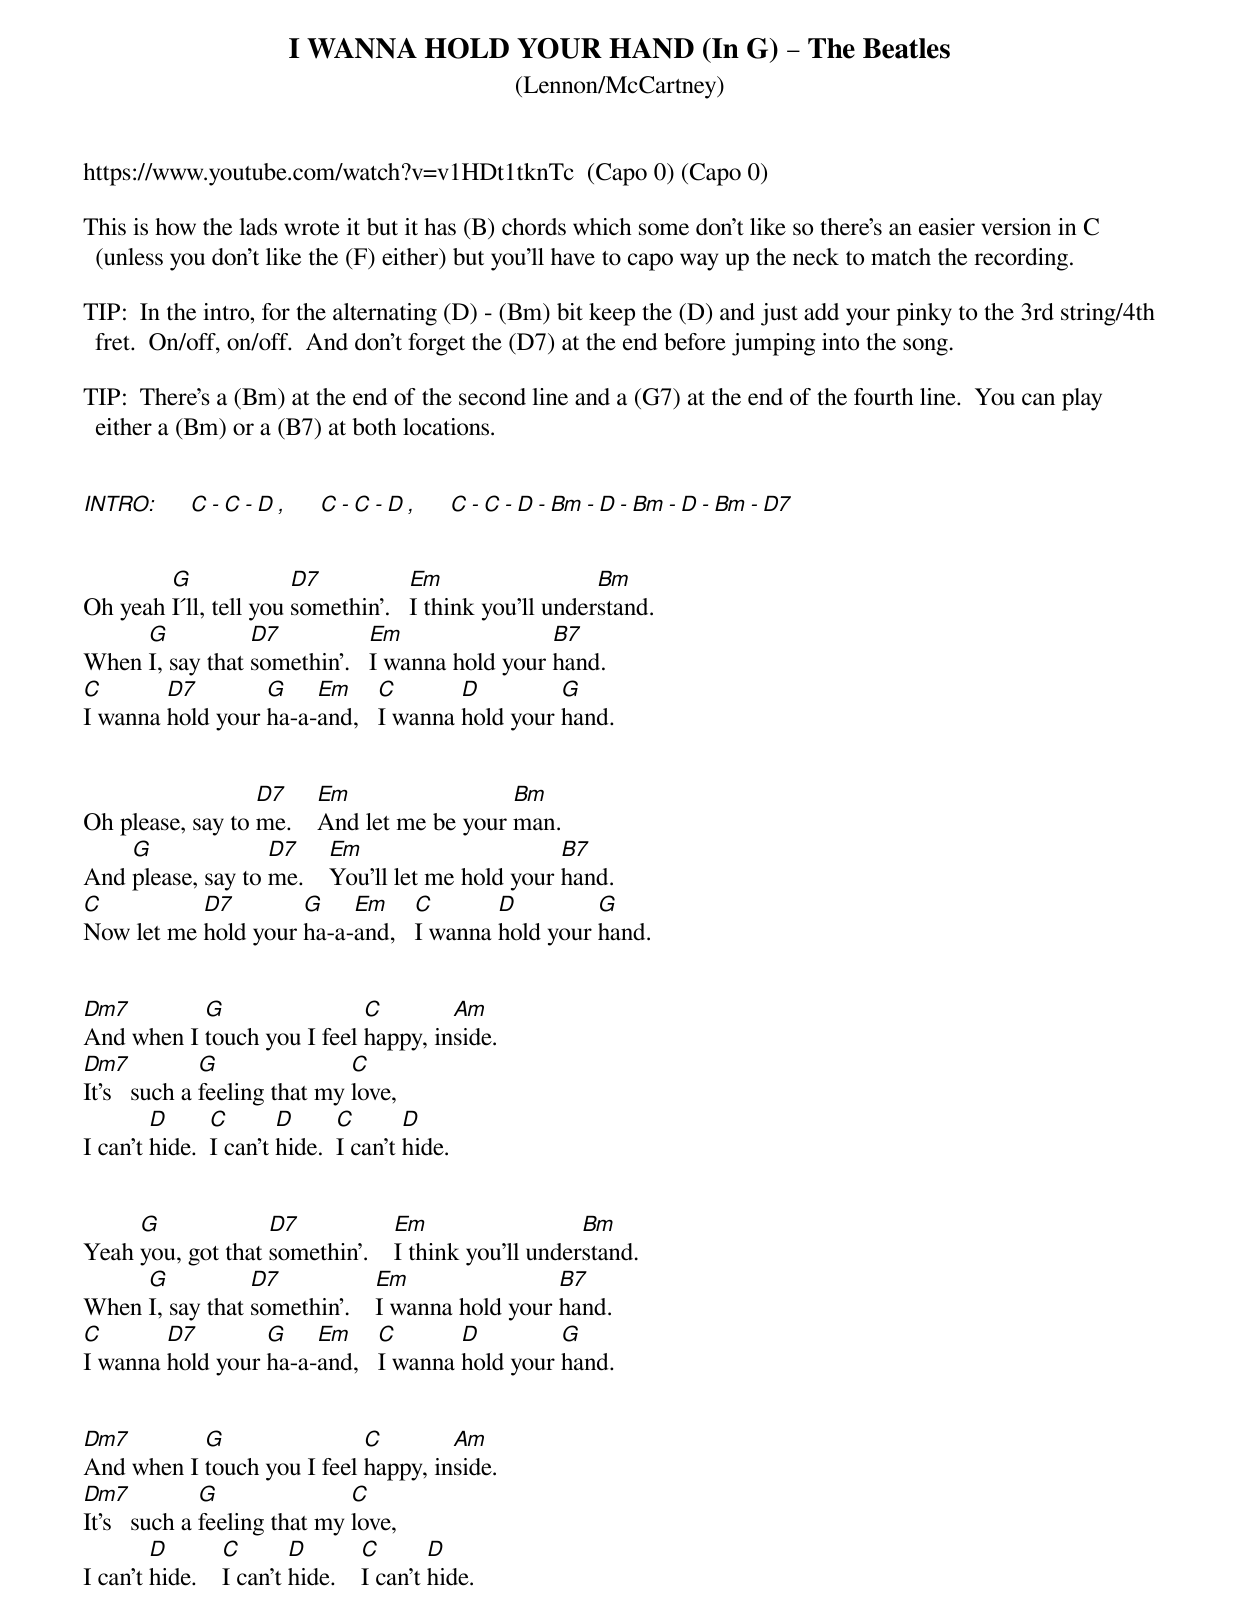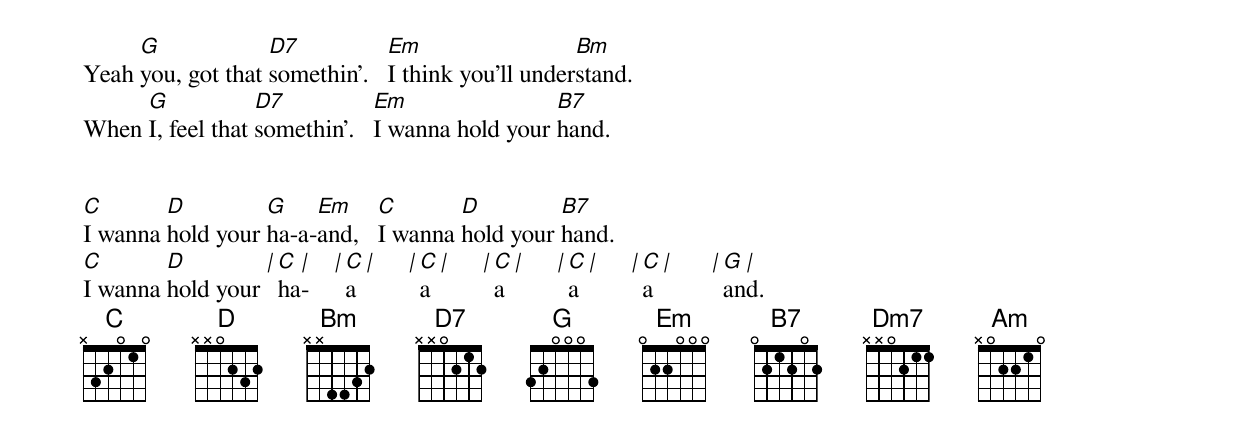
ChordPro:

{define: B7 base-fret 1 frets 0 2 1 2 0 2}
{define: Bm base-fret 1 frets x x 4 4 3 2}
{t: I WANNA HOLD YOUR HAND (In G) – The Beatles }
{st: (Lennon/McCartney) }
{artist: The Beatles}
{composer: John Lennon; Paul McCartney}


https://www.youtube.com/watch?v=v1HDt1tknTc  (Capo 0) (Capo 0)

This is how the lads wrote it but it has (B) chords which some don't like so there's an easier version in C (unless you don't like the (F) either) but you'll have to capo way up the neck to match the recording.

TIP:  In the intro, for the alternating (D) - (Bm) bit keep the (D) and just add your pinky to the 3rd string/4th fret.  On/off, on/off.  And don't forget the (D7) at the end before jumping into the song.

TIP:  There's a (Bm) at the end of the second line and a (G7) at the end of the fourth line.  You can play either a (Bm) or a (B7) at both locations.


[INTRO:]     [C][-][C][-][D][,]     [C][-][C][-][D][,]     [C][-][C][-][D][-][Bm][-][D][-][Bm][-][D][-][Bm][-][D7]


Oh yeah [G]I´ll, tell you [D7]somethin'.   [Em]I think you'll under[Bm]stand.
When [G]I, say that [D7]somethin'.   [Em]I wanna hold your [B7]hand.
[C]I wanna [D7]hold your [G]ha-a-[Em]and,   [C]I wanna [D]hold your [G]hand.


Oh please, say to [D7]me.    [Em]And let me be your [Bm]man.
And [G]please, say to [D7]me.    [Em]You’ll let me hold your [B7]hand.
[C]Now let me [D7]hold your [G]ha-a-[Em]and,   [C]I wanna [D]hold your [G]hand.


[Dm7]And when I [G]touch you I feel [C]happy, in[Am]side.
[Dm7]It's   such a [G]feeling that my [C]love,
I can't [D]hide.  [C]I can't [D]hide.  [C]I can't [D]hide.


Yeah [G]you, got that [D7]somethin'.    [Em]I think you'll under[Bm]stand.
When [G]I, say that [D7]somethin'.    [Em]I wanna hold your [B7]hand.
[C]I wanna [D7]hold your [G]ha-a-[Em]and,   [C]I wanna [D]hold your [G]hand.


[Dm7]And when I [G]touch you I feel [C]happy, in[Am]side.
[Dm7]It's   such a [G]feeling that my [C]love,
I can't [D]hide.    [C]I can't [D]hide.    [C]I can't [D]hide.


Yeah [G]you, got that [D7]somethin'.   [Em]I think you'll under[Bm]stand.
When [G]I, feel that [D7]somethin'.   [Em]I wanna hold your [B7]hand.


[C]I wanna [D]hold your [G]ha-a-[Em]and,   [C]I wanna [D]hold your [B7]hand.
[C]I wanna [D]hold your [|][C]ha[|]-    [|][C]a[|]     [|][C]a[|]     [|][C]a[|]     [|][C]a[|]     [|][C]a[|]      [|][G]an[|]d.
